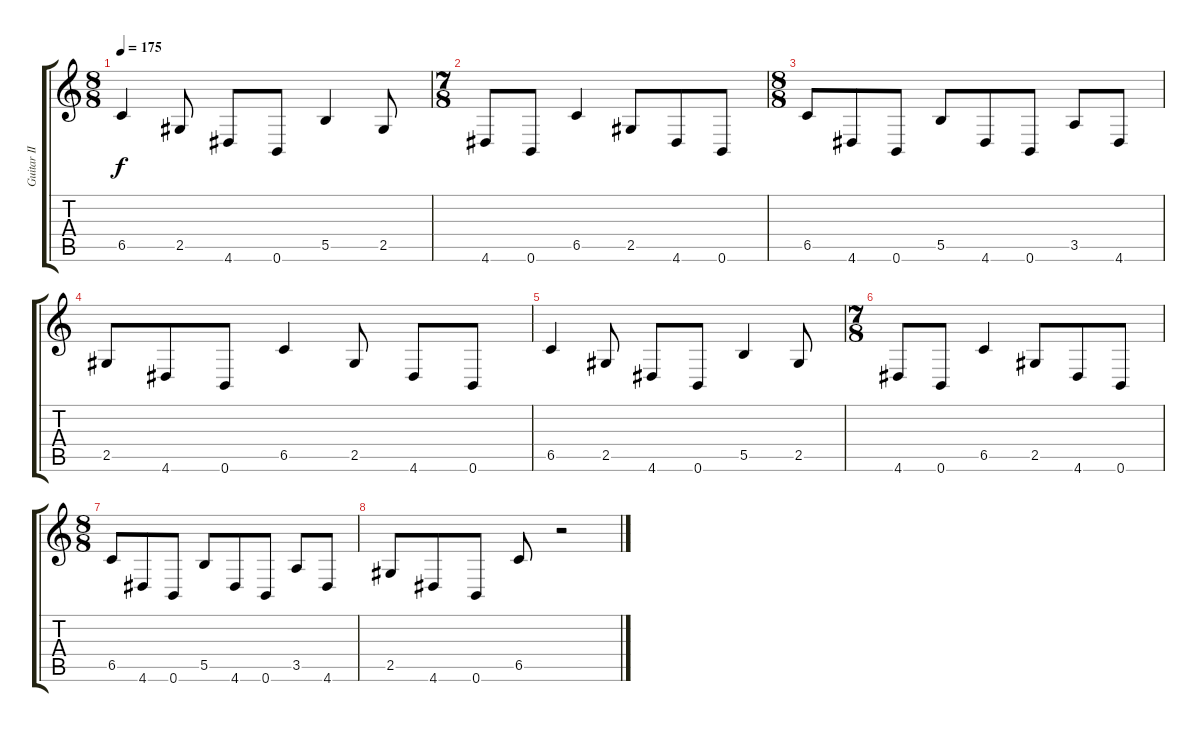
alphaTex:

\track ("Guitar II" "Guitar II") {instrument distortionguitar}
\staff {score tabs}
\tuning (Db4 Ab3 E3 B2 Gb2 B1) {hide}
\ts (8 8)
\tempo 175
\clef g2
\ks c
6.5.4{dy f} 2.5.8 4.6.8 0.6.8 5.5.4 2.5.8 |
\ts (7 8)
4.6.8 0.6.8 6.5.4 2.5.8 4.6.8 0.6.8 |
\ts (8 8)
6.5.8 4.6.8 0.6.8 5.5.8 4.6.8 0.6.8 3.5.8 4.6.8 |
2.5.8 4.6.8 0.6.8 6.5.4 2.5.8 4.6.8 0.6.8 |
6.5.4 2.5.8 4.6.8 0.6.8 5.5.4 2.5.8 |
\ts (7 8)
4.6.8 0.6.8 6.5.4 2.5.8 4.6.8 0.6.8 |
\ts (8 8)
6.5.8 4.6.8 0.6.8 5.5.8 4.6.8 0.6.8 3.5.8 4.6.8 |
2.5.8 4.6.8 0.6.8 6.5.8 r.2
